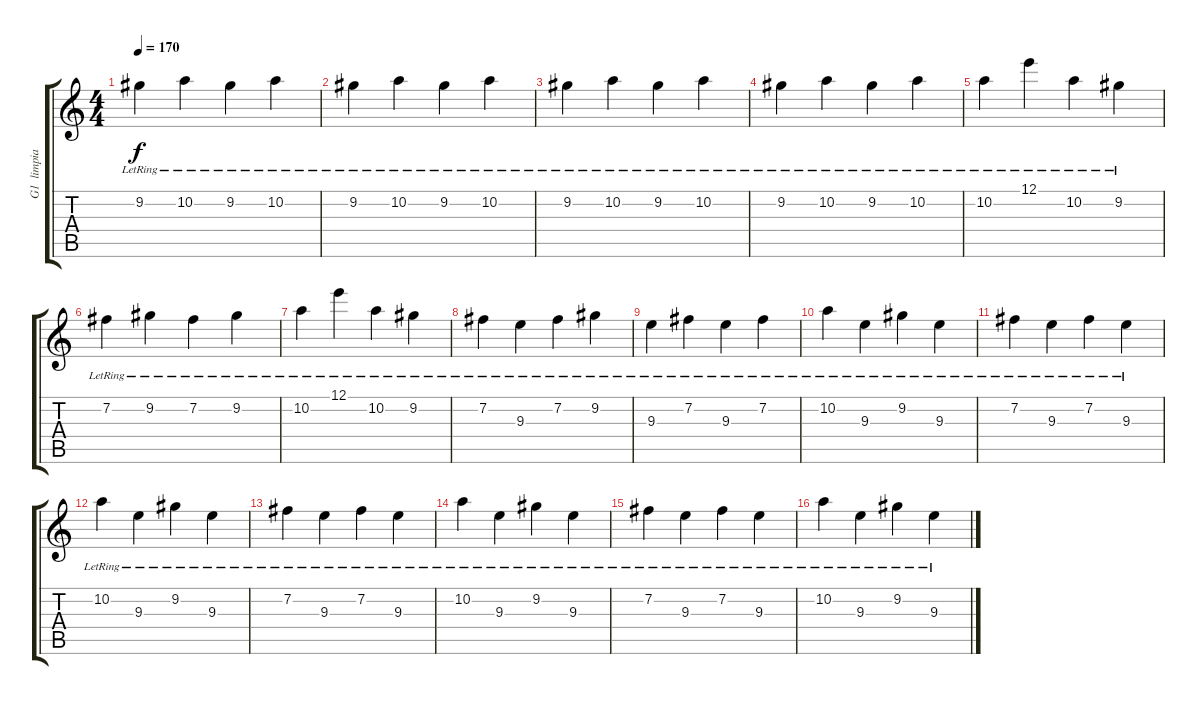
\track ("G1  limpia" "G1  limpia") {instrument electricguitarclean}
\staff {score tabs}
\tuning (E4 B3 G3 D3 A2 E2) {hide}
\ts (4 4)
\tempo 170
\clef g2
\ks c
9.2{lr}.4{dy f} 10.2{lr}.4 9.2{lr}.4 10.2{lr}.4 |
9.2{lr}.4 10.2{lr}.4 9.2{lr}.4 10.2{lr}.4 |
9.2{lr}.4 10.2{lr}.4 9.2{lr}.4 10.2{lr}.4 |
9.2{lr}.4 10.2{lr}.4 9.2{lr}.4 10.2{lr}.4 |
10.2{lr}.4 12.1{lr}.4 10.2{lr}.4 9.2{lr}.4 |
7.2{lr}.4 9.2{lr}.4 7.2{lr}.4 9.2{lr}.4 |
10.2{lr}.4 12.1{lr}.4 10.2{lr}.4 9.2{lr}.4 |
7.2{lr}.4 9.3{lr}.4 7.2{lr}.4 9.2{lr}.4 |
9.3{lr}.4 7.2{lr}.4 9.3{lr}.4 7.2{lr}.4 |
10.2{lr}.4 9.3{lr}.4 9.2{lr}.4 9.3{lr}.4 |
7.2{lr}.4 9.3{lr}.4 7.2{lr}.4 9.3{lr}.4 |
10.2{lr}.4 9.3{lr}.4 9.2{lr}.4 9.3{lr}.4 |
7.2{lr}.4 9.3{lr}.4 7.2{lr}.4 9.3{lr}.4 |
10.2{lr}.4 9.3{lr}.4 9.2{lr}.4 9.3{lr}.4 |
7.2{lr}.4 9.3{lr}.4 7.2{lr}.4 9.3{lr}.4 |
10.2{lr}.4 9.3{lr}.4 9.2{lr}.4 9.3{lr}.4
